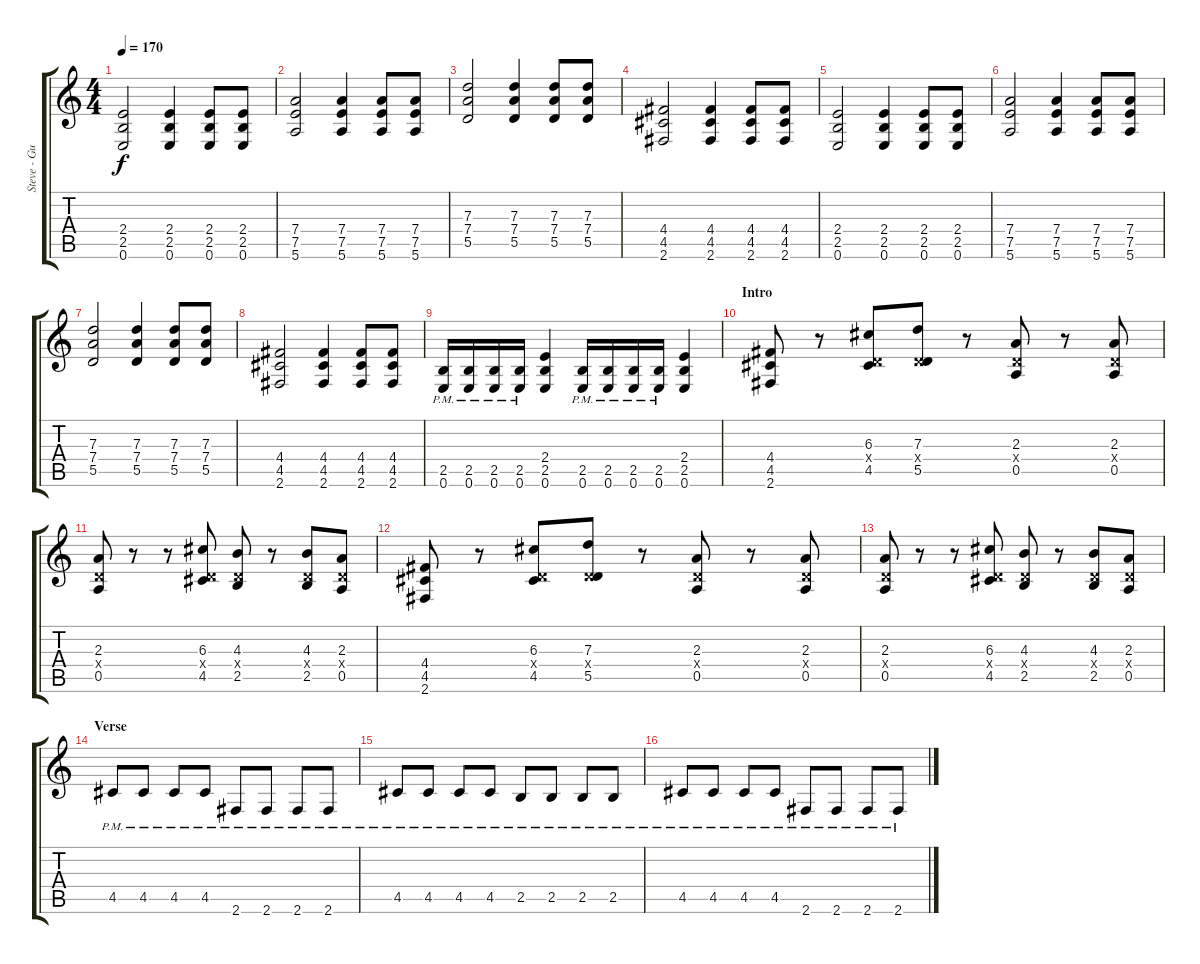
\track ("Steve - Guitar" "Steve - Gu") {instrument distortionguitar}
\staff {score tabs}
\tuning (E4 B3 G3 D3 A2 E2) {hide}
\ts (4 4)
\tempo 170
\clef g2
\ks c
(2.4 2.5 0.6).2{dy f} (2.4 2.5 0.6).4 (2.4 2.5 0.6).8 (2.4 2.5 0.6).8 |
(7.4 7.5 5.6).2 (7.4 7.5 5.6).4 (7.4 7.5 5.6).8 (7.4 7.5 5.6).8 |
(7.3 7.4 5.5).2 (7.3 7.4 5.5).4 (7.3 7.4 5.5).8 (7.3 7.4 5.5).8 |
(4.4 4.5 2.6).2 (4.4 4.5 2.6).4 (4.4 4.5 2.6).8 (4.4 4.5 2.6).8 |
(2.4 2.5 0.6).2 (2.4 2.5 0.6).4 (2.4 2.5 0.6).8 (2.4 2.5 0.6).8 |
(7.4 7.5 5.6).2 (7.4 7.5 5.6).4 (7.4 7.5 5.6).8 (7.4 7.5 5.6).8 |
(7.3 7.4 5.5).2 (7.3 7.4 5.5).4 (7.3 7.4 5.5).8 (7.3 7.4 5.5).8 |
(4.4 4.5 2.6).2 (4.4 4.5 2.6).4 (4.4 4.5 2.6).8 (4.4 4.5 2.6).8 |
(2.5{pm} 0.6{pm}).16 (2.5{pm} 0.6{pm}).16 (2.5{pm} 0.6{pm}).16 (2.5{pm} 0.6{pm}).16 (2.4 2.5 0.6).4 (2.5{pm} 0.6{pm}).16 (2.5{pm} 0.6{pm}).16 (2.5{pm} 0.6{pm}).16 (2.5{pm} 0.6{pm}).16 (2.4 2.5 0.6).4 |
\section ("" "Intro")
(4.4 4.5 2.6).8 r.8 (6.3 0.4{x} 4.5).8 (7.3 0.4{x} 5.5).8 r.8 (2.3 0.4{x} 0.5).8 r.8 (2.3 0.4{x} 0.5).8 |
(2.3 0.4{x} 0.5).8 r.8 r.8 (6.3 0.4{x} 4.5).8 (4.3 0.4{x} 2.5).8 r.8 (4.3 0.4{x} 2.5).8 (2.3 0.4{x} 0.5).8 |
(4.4 4.5 2.6).8 r.8 (6.3 0.4{x} 4.5).8 (7.3 0.4{x} 5.5).8 r.8 (2.3 0.4{x} 0.5).8 r.8 (2.3 0.4{x} 0.5).8 |
(2.3 0.4{x} 0.5).8 r.8 r.8 (6.3 0.4{x} 4.5).8 (4.3 0.4{x} 2.5).8 r.8 (4.3 0.4{x} 2.5).8 (2.3 0.4{x} 0.5).8 |
\section ("" "Verse")
4.5{pm}.8 4.5{pm}.8 4.5{pm}.8 4.5{pm}.8 2.6{pm}.8 2.6{pm}.8 2.6{pm}.8 2.6{pm}.8 |
4.5{pm}.8 4.5{pm}.8 4.5{pm}.8 4.5{pm}.8 2.5{pm}.8 2.5{pm}.8 2.5{pm}.8 2.5{pm}.8 |
4.5{pm}.8 4.5{pm}.8 4.5{pm}.8 4.5{pm}.8 2.6{pm}.8 2.6{pm}.8 2.6{pm}.8 2.6{pm}.8
